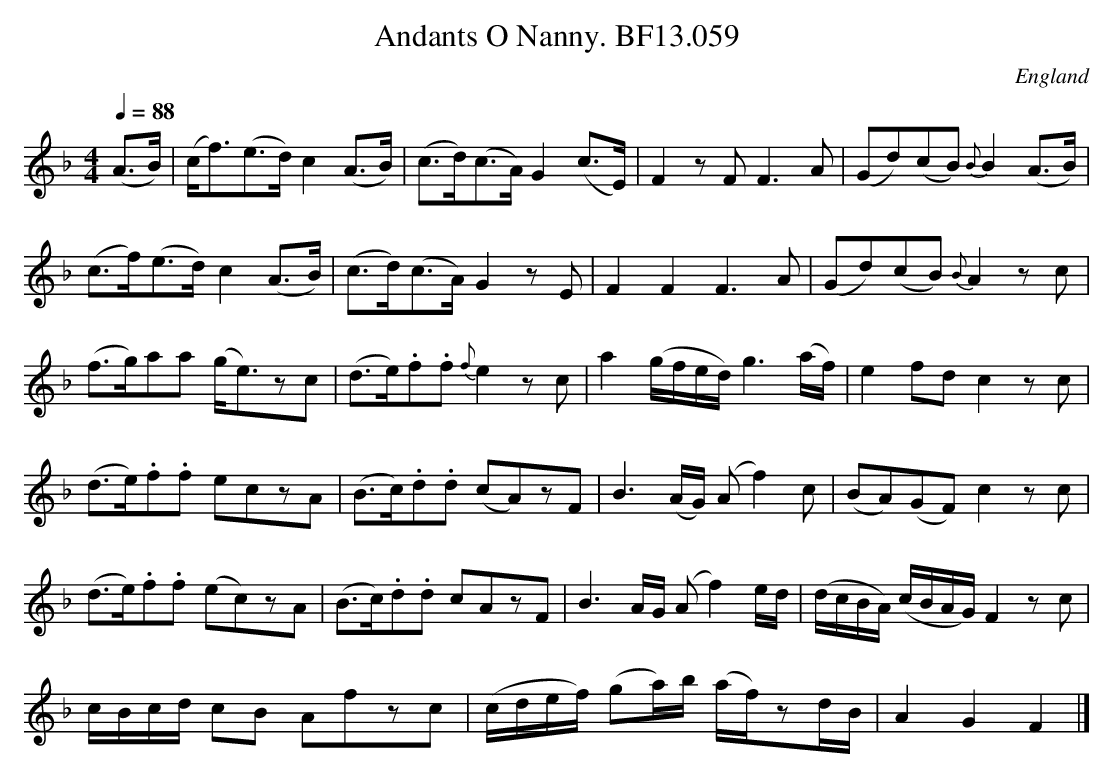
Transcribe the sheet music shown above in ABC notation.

X:1
T:Andants O Nanny. BF13.059
L:1/8
M:4/4
O:England
Q:1/4=88
K:F
(A>B)|(c<f)(e>d) c2(A>B)|(c>d)(c>A)G2(c>E)|F2zFF3A|\
(Gd)(cB) {B}B2 (A>B)|!
(c>f)(e>d)c2(A>B)|(c>d)(c>A) G2zE|F2F2F3A|(Gd)(cB) {B}A2zc|!
(f>g)aa (g<e)zc|(d>e).f.f {f}e2zc|a2(g/f/e/d/)g3(a/f/)|e2fdc2zc|!
(d>e).f.f eczA|(B>c).d.d (cA)zF|B3(A/G/) (Af2)c|(BA)(GF)c2zc|!
(d>e).f.f (ec)zA|(B>c).d.d cAzF|B3A/G/ (Af2) e/d/|\
(d/c/B/A/) (c/B/A/G/) F2zc|!
c/B/c/d/ cB Afzc|(c/d/e/f/) (ga/)b/ (a/f/)zd/B/|A2G2F2|]
